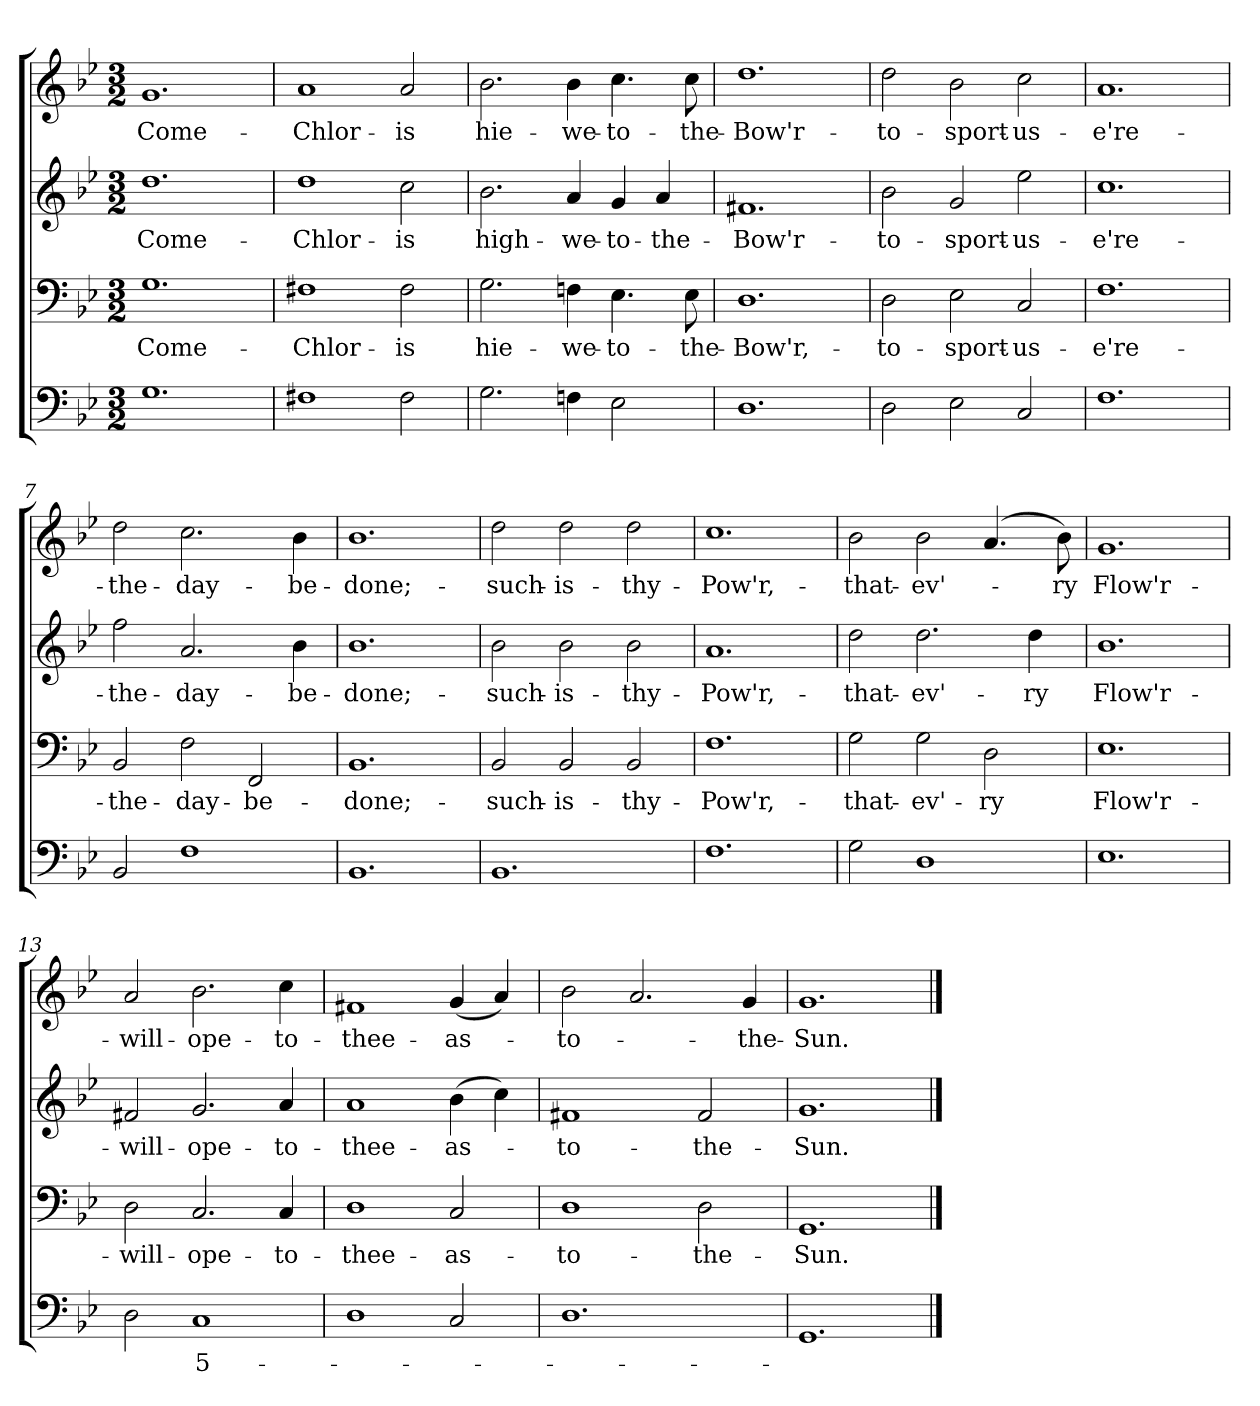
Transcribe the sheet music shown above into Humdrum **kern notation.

**kern	**text	**kern	**text	**kern	**text	**kern	**text
*part4	*part4	*part3	*part3	*part2	*part2	*part1	*part1
*staff4	*staff4	*staff3	*staff3	*staff2	*staff2	*staff1	*staff1
*clefF4	*	*clefF4	*	*clefG2	*	*clefG2	*
*k[b-e-]	*	*k[b-e-]	*	*k[b-e-]	*	*k[b-e-]	*
*B-:	*	*B-:	*	*B-:	*	*B-:	*
*M3/2	*	*M3/2	*	*M3/2	*	*M3/2	*
=1	=1	=1	=1	=1	=1	=1	=1
1.G\	.	1.G\	Come-	1.dd\	Come-	1.g/	Come-
=2	=2	=2	=2	=2	=2	=2	=2
!	!	!	!LO:LY:i	!	!LO:LY:i	!	!LO:LY:i
1F#X\	.	1F#X\	Chlor-	1dd\	Chlor-	1a/	Chlor-
!	!	!	!LO:LY:i	!	!LO:LY:i	!	!
2F#\	.	2F#\	-is	2cc\	-is	2a/	-is
=3	=3	=3	=3	=3	=3	=3	=3
2.G\	.	2.G\	hie-	2.b-\	high-	2.b-\	hie-
4Fn\	.	4Fn\	we-	4a/	we-	4b-\	we-
2E-\	.	4.E-\	to-	4g/	to-	4.cc\	to-
.	.	.	.	4a/	the-	.	.
.	.	8E-\	the-	.	.	8cc\	the-
=4	=4	=4	=4	=4	=4	=4	=4
1.D\	.	1.D\	Bow'r,-	1.f#X/	Bow'r-	1.dd\	Bow'r-
=5	=5	=5	=5	=5	=5	=5	=5
2D\	.	2D\	to-	2b-\	to-	2dd\	to-
2E-\	.	2E-\	sport-	2g/	sport-	2b-\	sport-
2C/	.	2C/	us-	2ee-\	us-	2cc\	us-
=6	=6	=6	=6	=6	=6	=6	=6
1.F\	.	1.F\	e're-	1.cc\	e're-	1.a/	e're-
!!LO:LB:g=z
=7	=7	=7	=7	=7	=7	=7	=7
2BB-/	.	2BB-/	the-	2ff\	the-	2dd\	the-
1F\	.	2F\	day-	2.a/	day-	2.cc\	day-
.	.	2FF/	be-	.	.	.	.
.	.	.	.	4b-\	be-	4b-\	be-
=8	=8	=8	=8	=8	=8	=8	=8
1.BB-/	.	1.BB-/	done;-	1.b-\	done;-	1.b-\	done;-
=9	=9	=9	=9	=9	=9	=9	=9
1.BB-/	.	2BB-/	such-	2b-\	such-	2dd\	such-
.	.	2BB-/	is-	2b-\	is-	2dd\	is-
.	.	2BB-/	thy-	2b-\	thy-	2dd\	thy-
=10	=10	=10	=10	=10	=10	=10	=10
1.F\	.	1.F\	Pow'r,-	1.a/	Pow'r,-	1.cc\	Pow'r,-
=11	=11	=11	=11	=11	=11	=11	=11
2G\	.	2G\	that-	2dd\	that-	2b-\	that-
1D\	.	2G\	ev'-	2.dd\	ev'-	2b-\	ev'-
.	.	2D\	-ry	.	.	(4.a/	.
.	.	.	.	4dd\	-ry	.	.
.	.	.	.	.	.	8b-\)	-ry
!!LO:LB:g=z
=12	=12	=12	=12	=12	=12	=12	=12
1.E-\	.	1.E-\	Flow'r-	1.b-\	Flow'r-	1.g/	Flow'r-
=13	=13	=13	=13	=13	=13	=13	=13
2D\	.	2D\	will-	2f#X/	will-	2a/	will-
1C/	5-	2.C/	ope-	2.g/	ope-	2.b-\	ope-
.	.	4C/	to-	4a/	to-	4cc\	to-
=14	=14	=14	=14	=14	=14	=14	=14
1D\	.	1D\	thee-	1a/	thee-	1f#X/	thee-
2C/	.	2C/	as-	(4b-\	as-	(4g/	as-
.	.	.	.	4cc\)	.	4a/)	.
=15	=15	=15	=15	=15	=15	=15	=15
1.D\	.	1D\	to-	1f#X/	to-	2b-\	to-
.	.	.	.	.	.	2.a/	.
.	.	2D\	the-	2f#/	the-	.	.
.	.	.	.	.	.	4g/	the-
=16	=16	=16	=16	=16	=16	=16	=16
1.GG/	.	1.GG/	Sun.-	1.g/	Sun.-	1.g/	Sun.-
==	==	==	==	==	==	==	==
*-	*-	*-	*-	*-	*-	*-	*-
